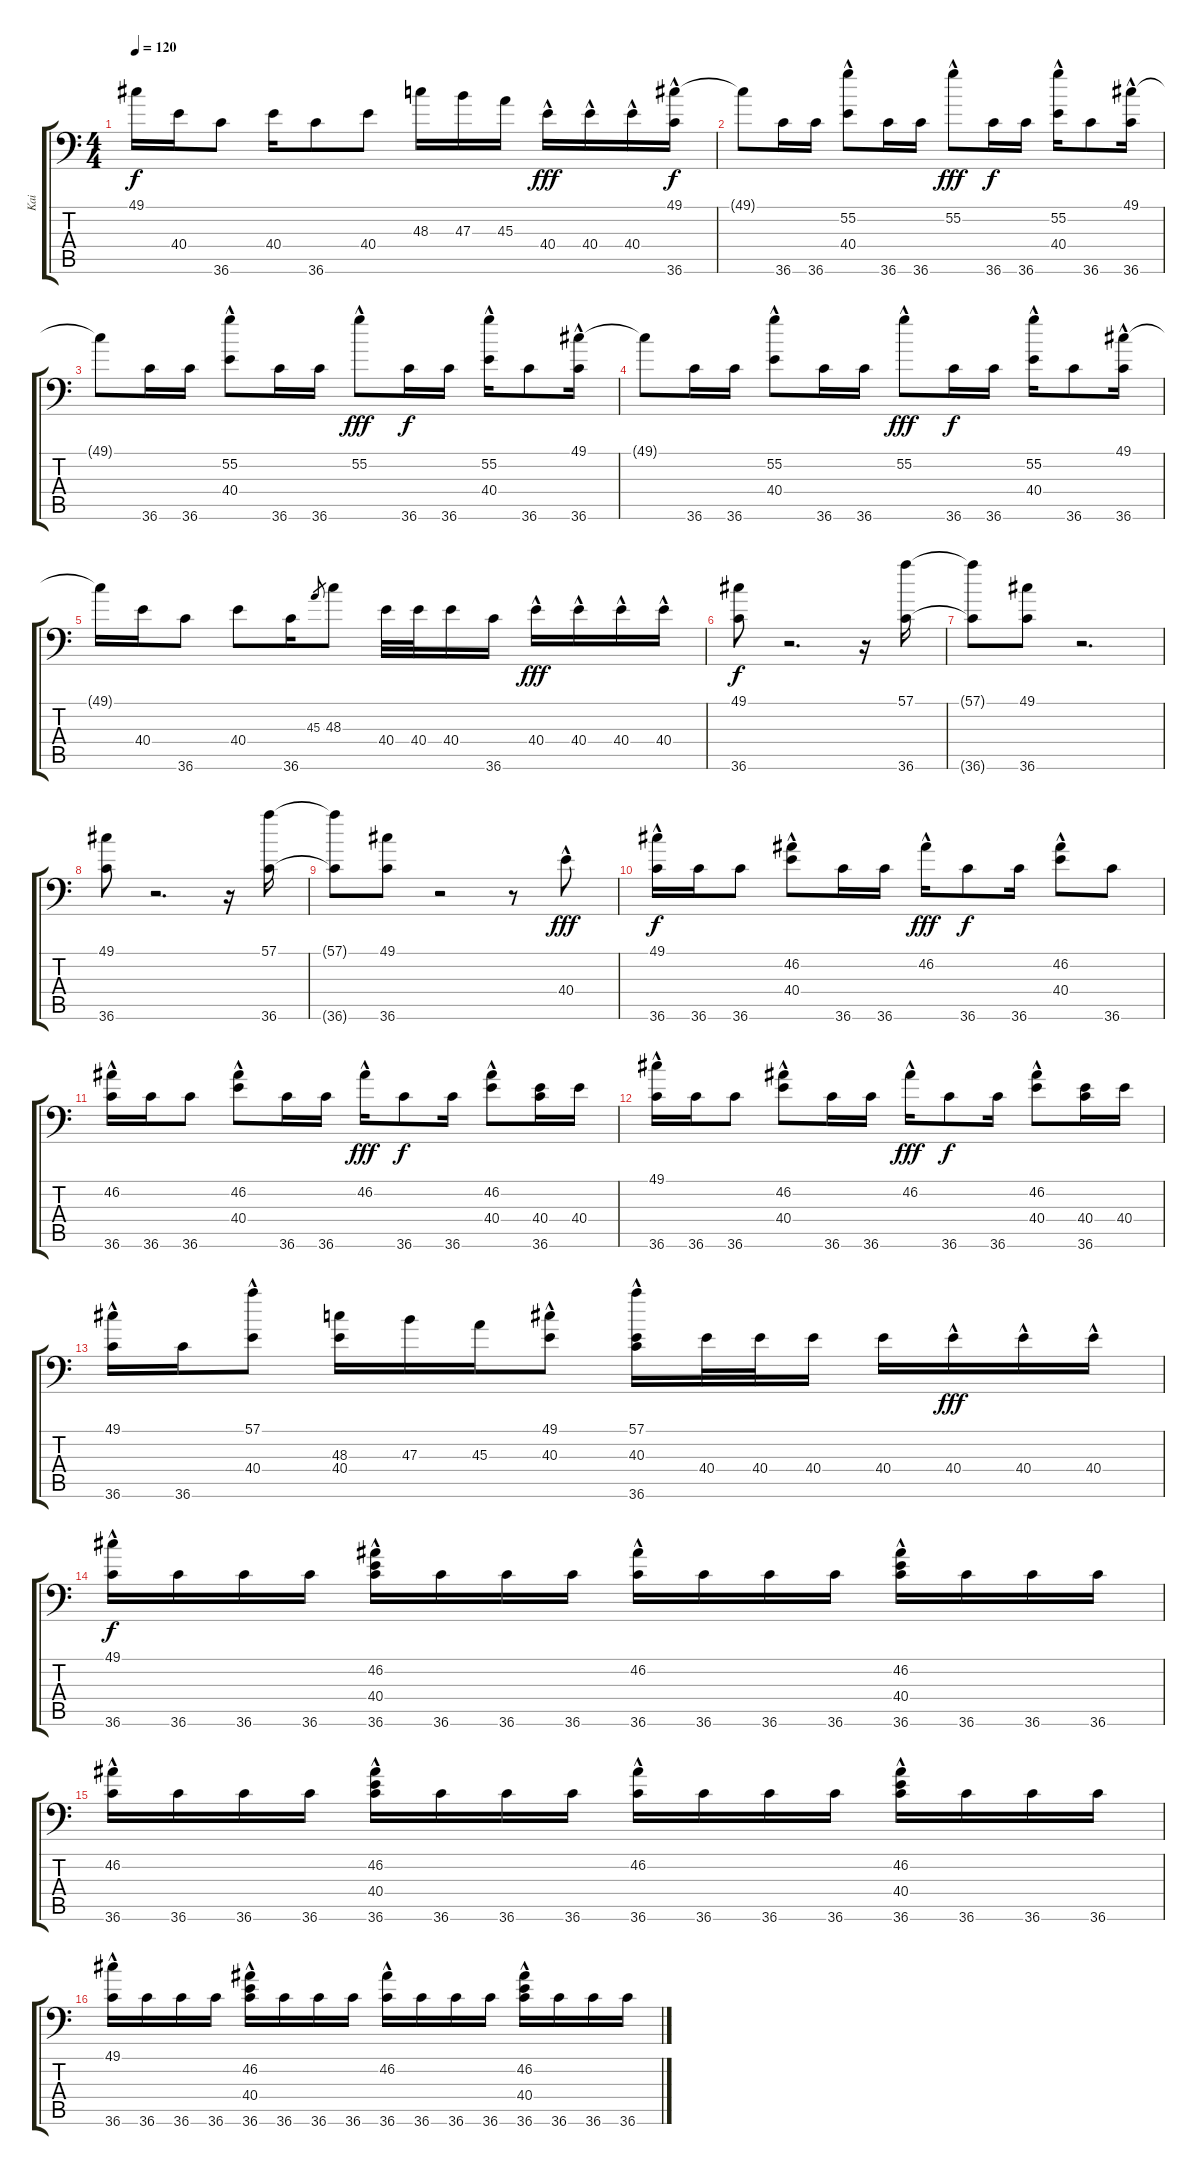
\track ("Kai" "Kai") {instrument acousticgrandpiano}
\staff {score tabs}
\tuning (C-1 C-1 C-1 C-1 C-1 C-1) {hide}
\ts (4 4)
\tempo 120
\clef f4
\ks c
49.1{t}.16{dy f} 40.4.16 36.6.8 40.4.16 36.6.8 40.4.8 48.3.16 47.3.16 45.3.16 40.4{hac}.16{dy fff} 40.4{hac}.16 40.4{hac}.16 (49.1{hac} 36.6).16{dy f} |
49.1{t}.8 36.6.16 36.6.16 (55.2{hac} 40.4).8 36.6.16 36.6.16 55.2{hac}.8{dy fff} 36.6.16{dy f} 36.6.16 (55.2{hac} 40.4).16 36.6.8 (49.1{hac} 36.6).16 |
49.1{t}.8 36.6.16 36.6.16 (55.2{hac} 40.4).8 36.6.16 36.6.16 55.2{hac}.8{dy fff} 36.6.16{dy f} 36.6.16 (55.2{hac} 40.4).16 36.6.8 (49.1{hac} 36.6).16 |
49.1{t}.8 36.6.16 36.6.16 (55.2{hac} 40.4).8 36.6.16 36.6.16 55.2{hac}.8{dy fff} 36.6.16{dy f} 36.6.16 (55.2{hac} 40.4).16 36.6.8 (49.1{hac} 36.6).16 |
49.1{t}.16 40.4.16 36.6.8 40.4.8 36.6.16 45.3.8{gr} 48.3.8 40.4.32 40.4.32 40.4.16 36.6.16 40.4{hac}.16{dy fff} 40.4{hac}.16 40.4{hac}.16 40.4{hac}.16 |
(49.1 36.6).8{dy f} r.2{d} r.16 (57.1 36.6).16 |
(57.1{t} 36.6{t}).8 (49.1 36.6).8 r.2{d} |
(49.1 36.6).8 r.2{d} r.16 (57.1 36.6).16 |
(57.1{t} 36.6{t}).8 (49.1 36.6).8 r.2 r.8 40.4{hac}.8{dy fff} |
(49.1{hac} 36.6).16{dy f} 36.6.16 36.6.8 (46.2{hac} 40.4).8 36.6.16 36.6.16 46.2{hac}.16{dy fff} 36.6.8{dy f} 36.6.16 (46.2{hac} 40.4).8 36.6.8 |
(46.2{hac} 36.6).16 36.6.16 36.6.8 (46.2{hac} 40.4).8 36.6.16 36.6.16 46.2{hac}.16{dy fff} 36.6.8{dy f} 36.6.16 (46.2{hac} 40.4).8 (40.4 36.6).16 40.4.16 |
(49.1{hac} 36.6).16 36.6.16 36.6.8 (46.2{hac} 40.4).8 36.6.16 36.6.16 46.2{hac}.16{dy fff} 36.6.8{dy f} 36.6.16 (46.2{hac} 40.4).8 (40.4 36.6).16 40.4.16 |
(49.1{hac} 36.6).16 36.6.16 (57.1{hac} 40.4).8 (48.3 40.4).16 47.3.16 45.3.16 (49.1{hac} 40.3).8 (57.1{hac} 40.3 36.6).16 40.4.32 40.4.32 40.4.16 40.4.16 40.4{hac}.16{dy fff} 40.4{hac}.16 40.4{hac}.16 |
(49.1{hac} 36.6).16{dy f} 36.6.16 36.6.16 36.6.16 (46.2{hac} 40.4 36.6).16 36.6.16 36.6.16 36.6.16 (46.2{hac} 36.6).16 36.6.16 36.6.16 36.6.16 (46.2{hac} 40.4 36.6).16 36.6.16 36.6.16 36.6.16 |
(46.2{hac} 36.6).16 36.6.16 36.6.16 36.6.16 (46.2{hac} 40.4 36.6).16 36.6.16 36.6.16 36.6.16 (46.2{hac} 36.6).16 36.6.16 36.6.16 36.6.16 (46.2{hac} 40.4 36.6).16 36.6.16 36.6.16 36.6.16 |
(49.1{hac} 36.6).16 36.6.16 36.6.16 36.6.16 (46.2{hac} 40.4 36.6).16 36.6.16 36.6.16 36.6.16 (46.2{hac} 36.6).16 36.6.16 36.6.16 36.6.16 (46.2{hac} 40.4 36.6).16 36.6.16 36.6.16 36.6.16
